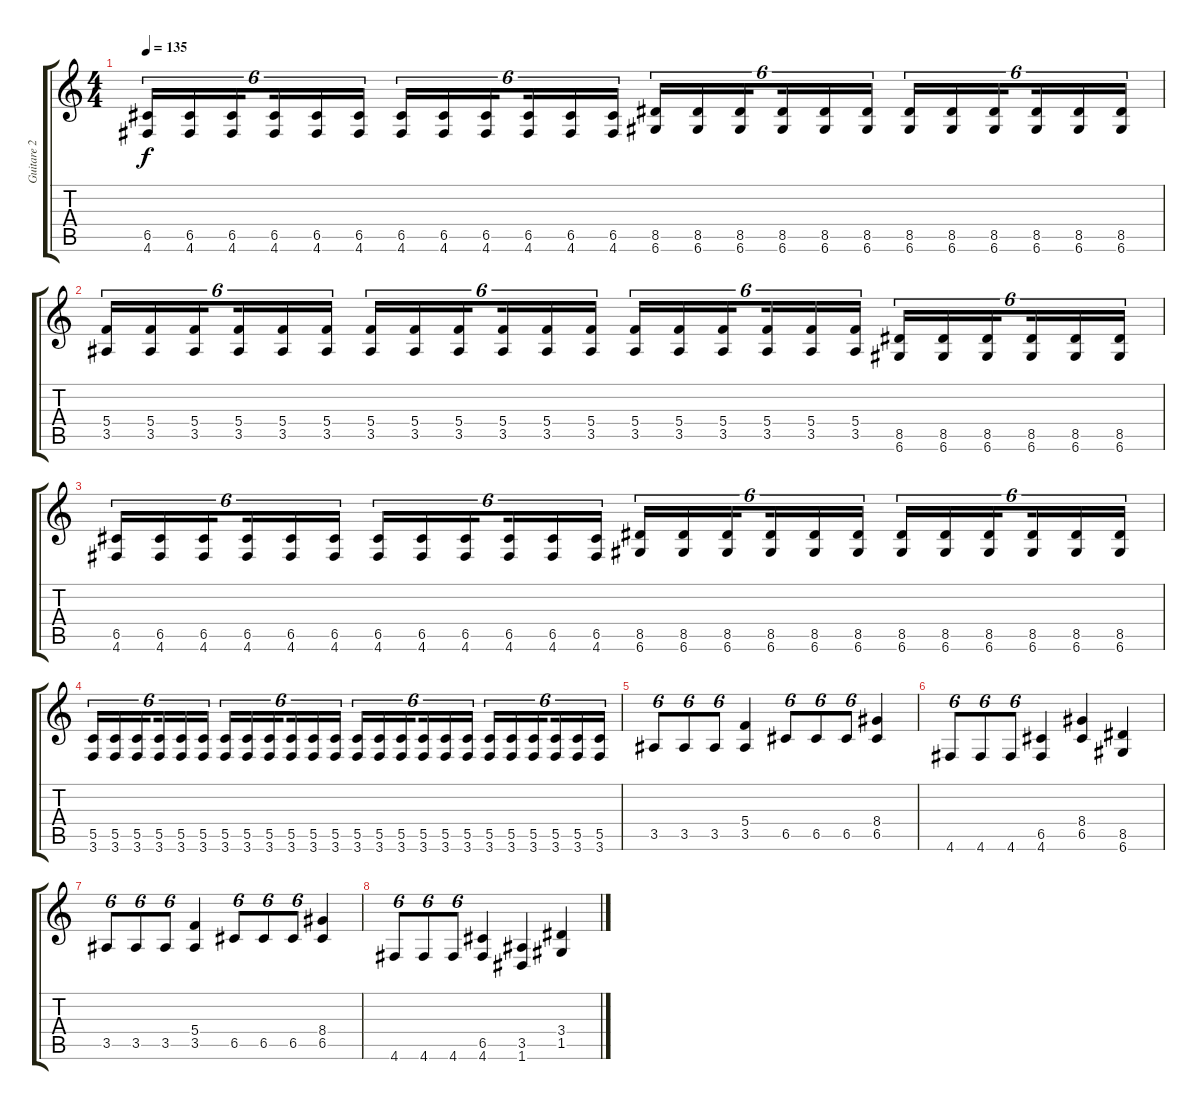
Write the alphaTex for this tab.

\track ("Guitare 2" "Guitare 2") {instrument distortionguitar}
\staff {score tabs}
\tuning (D4 A3 F3 C3 G2 D2) {hide}
\ts (4 4)
\tempo 135
\clef g2
\ks c
(6.5 4.6).16{tu (6 4) dy f} (6.5 4.6).16{tu (6 4)} (6.5 4.6).16{tu (6 4) beam splitsecondary} (6.5 4.6).16{tu (6 4)} (6.5 4.6).16{tu (6 4)} (6.5 4.6).16{tu (6 4)} (6.5 4.6).16{tu (6 4)} (6.5 4.6).16{tu (6 4)} (6.5 4.6).16{tu (6 4) beam splitsecondary} (6.5 4.6).16{tu (6 4)} (6.5 4.6).16{tu (6 4)} (6.5 4.6).16{tu (6 4)} (8.5 6.6).16{tu (6 4)} (8.5 6.6).16{tu (6 4)} (8.5 6.6).16{tu (6 4) beam splitsecondary} (8.5 6.6).16{tu (6 4)} (8.5 6.6).16{tu (6 4)} (8.5 6.6).16{tu (6 4)} (8.5 6.6).16{tu (6 4)} (8.5 6.6).16{tu (6 4)} (8.5 6.6).16{tu (6 4) beam splitsecondary} (8.5 6.6).16{tu (6 4)} (8.5 6.6).16{tu (6 4)} (8.5 6.6).16{tu (6 4)} |
(5.4 3.5).16{tu (6 4)} (5.4 3.5).16{tu (6 4)} (5.4 3.5).16{tu (6 4) beam splitsecondary} (5.4 3.5).16{tu (6 4)} (5.4 3.5).16{tu (6 4)} (5.4 3.5).16{tu (6 4)} (5.4 3.5).16{tu (6 4)} (5.4 3.5).16{tu (6 4)} (5.4 3.5).16{tu (6 4) beam splitsecondary} (5.4 3.5).16{tu (6 4)} (5.4 3.5).16{tu (6 4)} (5.4 3.5).16{tu (6 4)} (5.4 3.5).16{tu (6 4)} (5.4 3.5).16{tu (6 4)} (5.4 3.5).16{tu (6 4) beam splitsecondary} (5.4 3.5).16{tu (6 4)} (5.4 3.5).16{tu (6 4)} (5.4 3.5).16{tu (6 4)} (8.5 6.6).16{tu (6 4)} (8.5 6.6).16{tu (6 4)} (8.5 6.6).16{tu (6 4) beam splitsecondary} (8.5 6.6).16{tu (6 4)} (8.5 6.6).16{tu (6 4)} (8.5 6.6).16{tu (6 4)} |
(6.5 4.6).16{tu (6 4)} (6.5 4.6).16{tu (6 4)} (6.5 4.6).16{tu (6 4) beam splitsecondary} (6.5 4.6).16{tu (6 4)} (6.5 4.6).16{tu (6 4)} (6.5 4.6).16{tu (6 4)} (6.5 4.6).16{tu (6 4)} (6.5 4.6).16{tu (6 4)} (6.5 4.6).16{tu (6 4) beam splitsecondary} (6.5 4.6).16{tu (6 4)} (6.5 4.6).16{tu (6 4)} (6.5 4.6).16{tu (6 4)} (8.5 6.6).16{tu (6 4)} (8.5 6.6).16{tu (6 4)} (8.5 6.6).16{tu (6 4) beam splitsecondary} (8.5 6.6).16{tu (6 4)} (8.5 6.6).16{tu (6 4)} (8.5 6.6).16{tu (6 4)} (8.5 6.6).16{tu (6 4)} (8.5 6.6).16{tu (6 4)} (8.5 6.6).16{tu (6 4) beam splitsecondary} (8.5 6.6).16{tu (6 4)} (8.5 6.6).16{tu (6 4)} (8.5 6.6).16{tu (6 4)} |
(5.5 3.6).16{tu (6 4)} (5.5 3.6).16{tu (6 4)} (5.5 3.6).16{tu (6 4) beam splitsecondary} (5.5 3.6).16{tu (6 4)} (5.5 3.6).16{tu (6 4)} (5.5 3.6).16{tu (6 4)} (5.5 3.6).16{tu (6 4)} (5.5 3.6).16{tu (6 4)} (5.5 3.6).16{tu (6 4) beam splitsecondary} (5.5 3.6).16{tu (6 4)} (5.5 3.6).16{tu (6 4)} (5.5 3.6).16{tu (6 4)} (5.5 3.6).16{tu (6 4)} (5.5 3.6).16{tu (6 4)} (5.5 3.6).16{tu (6 4) beam splitsecondary} (5.5 3.6).16{tu (6 4)} (5.5 3.6).16{tu (6 4)} (5.5 3.6).16{tu (6 4)} (5.5 3.6).16{tu (6 4)} (5.5 3.6).16{tu (6 4)} (5.5 3.6).16{tu (6 4) beam splitsecondary} (5.5 3.6).16{tu (6 4)} (5.5 3.6).16{tu (6 4)} (5.5 3.6).16{tu (6 4)} |
3.5.8{tu (6 4)} 3.5.8{tu (6 4)} 3.5.8{tu (6 4)} (5.4 3.5).4 6.5.8{tu (6 4)} 6.5.8{tu (6 4)} 6.5.8{tu (6 4)} (8.4 6.5).4 |
4.6.8{tu (6 4)} 4.6.8{tu (6 4)} 4.6.8{tu (6 4)} (6.5 4.6).4 (8.4 6.5).4 (8.5 6.6).4 |
3.5.8{tu (6 4)} 3.5.8{tu (6 4)} 3.5.8{tu (6 4)} (5.4 3.5).4 6.5.8{tu (6 4)} 6.5.8{tu (6 4)} 6.5.8{tu (6 4)} (8.4 6.5).4 |
4.6.8{tu (6 4)} 4.6.8{tu (6 4)} 4.6.8{tu (6 4)} (6.5 4.6).4 (3.5 1.6).4 (3.4 1.5).4
